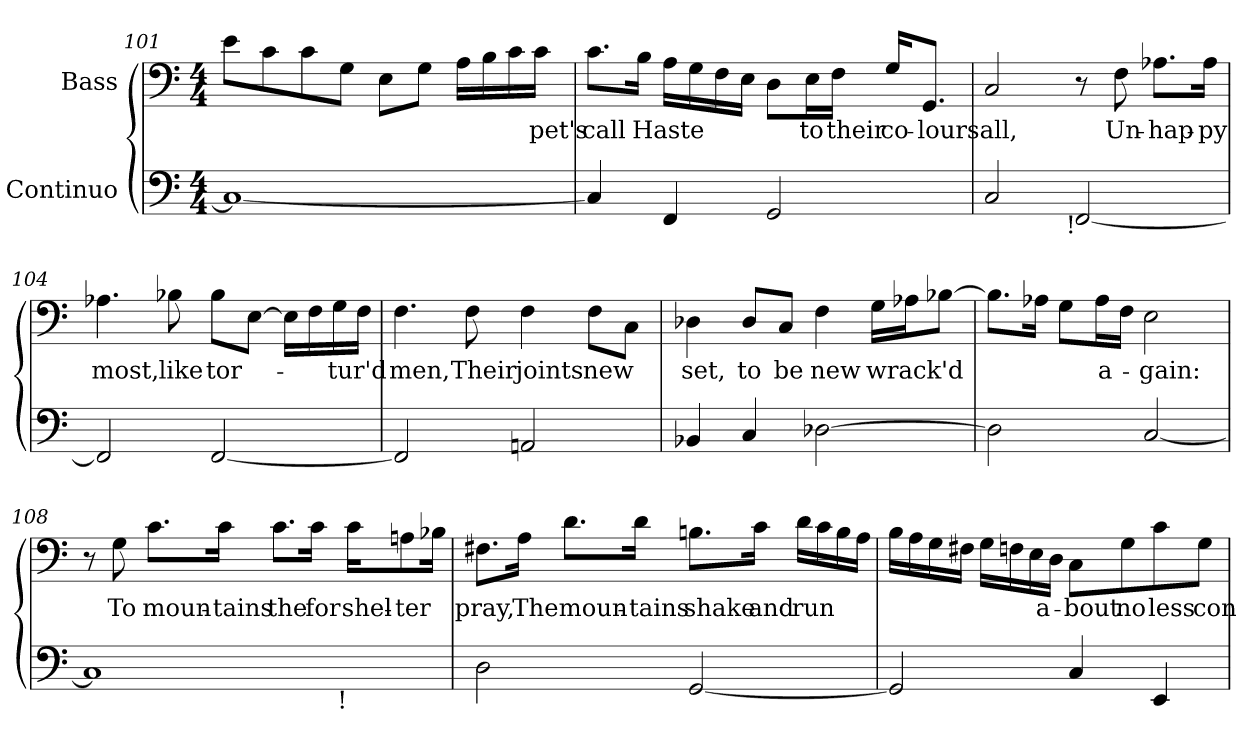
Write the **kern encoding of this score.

**kern	**kern	**text
*part2	*part1	*part1
*staff2	*staff1	*staff1
*I"Continuo	*I"Bass	*
*clefF4	*clefF4	*
*k[]	*k[]	*
*C:	*C:	*
*M4/4	*M4/4	*
=101	=101	=101
1Ci_	8ei\L	.
.	8ci\	.
.	8ci\	.
.	8Gi\J	.
.	8Ei\L	.
.	8Gi\J	.
.	16Ai\LL	.
.	16Bi\	.
.	16ci\	.
!	!	!LO:LY:b:color=#000000
.	16ci\JJ	-pet's
=102	=102	=102
!	!	!LO:LY:b:color=#000000
4Ci/]	8.ci\L	call
!	!	!LO:LY:b:color=#000000
.	16Bi\Jk	Haste
4FFi/	16Ai\LL	.
.	16Gi\	.
.	16Fi\	.
.	16Ei\JJ	.
2GGi/	8Di\L	.
!	!	!LO:LY:b:color=#000000
.	16Ei\L	to
!	!	!LO:LY:b:color=#000000
.	16Fi\JJ	their
!	!	!LO:LY:b:color=#000000
.	16Gi/KL	co-
!	!	!LO:LY:b:color=#000000
.	8.GGi/J	-lours
!!LO:LB:g=z
=103	=103	=103
!	!	!LO:LY:b:color=#000000
2Ci/	2Ci/	all,
!LO:TX:b:rj:t=!	!	!
[2FFi/	8r	.
!	!	!LO:LY:b:color=#000000
.	8Fi\	Un-
!	!	!LO:LY:b:color=#000000
.	8.A-Xi\L	-hap-
!	!	!LO:LY:b:color=#000000
.	16A-i\Jk	-py
=104	=104	=104
!	!	!LO:LY:b:color=#000000
2FFi/]	4.A-Xi\	most,
!	!	!LO:LY:b:color=#000000
.	8B-Xi\	like
!	!	!LO:LY:b:color=#000000
[2FFi/	8B-i\L	tor-
.	[8Ei\J	.
.	16Ei\LL]	.
.	16Fi\	.
!	!	!LO:LY:b:color=#000000
.	16Gi\	-tur'd
.	16Fi\JJ	.
=105	=105	=105
!	!	!LO:LY:b:color=#000000
2FFi/]	4.Fi\	men,
!	!	!LO:LY:b:color=#000000
.	8Fi\	Their
!	!	!LO:LY:b:color=#000000
2AAni/	4Fi\	joints
!	!	!LO:LY:b:color=#000000
.	8Fi\L	new
.	8Ci\J	.
=106	=106	=106
!	!	!LO:LY:b:color=#000000
4BB-Xi/	4D-Xi\	set,
!	!	!LO:LY:b:color=#000000
4Ci/	8D-i/L	to
!	!	!LO:LY:b:color=#000000
.	8Ci/J	be
!	!	!LO:LY:b:color=#000000
[2D-Xi\	4Fi\	new
!	!	!LO:LY:b:color=#000000
.	16Gi\LL	wrack'd
.	16A-Xi\J	.
.	[8B-Xi\J	.
=107	=107	=107
2D-i\]	8.B-i\L]	.
.	16A-Xi\Jk	.
.	8Gi\L	.
!	!	!LO:LY:b:color=#000000
.	16A-i\L	a-
.	16Fi\JJ	.
!	!	!LO:LY:b:color=#000000
[2Ci/	2Ei\	-gain:
!!LO:LB:g=z
=108	=108	=108
*^	*	*
1Ci]	2.ryy	8r	.
!	!	!	!LO:LY:b:color=#000000
.	.	8Gi\	To
!	!	!	!LO:LY:b:color=#000000
.	.	8.ci\L	moun-
!	!	!	!LO:LY:b:color=#000000
.	.	16ci\Jk	-tains
!	!	!	!LO:LY:b:color=#000000
.	.	8.ci\L	the
!	!	!	!LO:LY:b:color=#000000
.	.	16ci\Jk	for
!	!LO:TX:b:rj:t=!	!	!
!	!	!	!LO:LY:b:color=#000000
.	4ryy	16ci\KL	shel-
!	!	!	!LO:LY:b:color=#000000
.	.	8Ani\	-ter
.	.	16B-Xi\Jk	.
*v	*v	*	*
=109	=109	=109
*^	*	*
!	!	!	!LO:LY:b:color=#000000
*v	*v	*	*
2Di\	8.F#Xi\L	pray,
!	!	!LO:LY:b:color=#000000
.	16Ai\Jk	The
!	!	!LO:LY:b:color=#000000
.	8.di\L	moun-
!	!	!LO:LY:b:color=#000000
.	16di\Jk	-tains
!	!	!LO:LY:b:color=#000000
[2GGi/	8.Bni\L	shake
!	!	!LO:LY:b:color=#000000
.	16ci\Jk	and
!	!	!LO:LY:b:color=#000000
.	16di\LL	run
.	16ci\	.
.	16Bi\	.
.	16Ai\JJ	.
=110	=110	=110
2GGi/]	16Bi\LL	.
.	16Ai\	.
.	16Gi\	.
.	16F#Xi\JJ	.
.	16Gi\LL	.
.	16Fni\	.
.	16Ei\	.
!	!	!LO:LY:b:color=#000000
.	16Di\JJ	a-
!	!	!LO:LY:b:color=#000000
4Ci/	8Ci\L	-bout
!	!	!LO:LY:b:color=#000000
.	8Gi\	no
!	!	!LO:LY:b:color=#000000
4EEi/	8ci\	less
!	!	!LO:LY:b:color=#000000
.	8Gi\J	con-
=	=	=
*-	*-	*-
